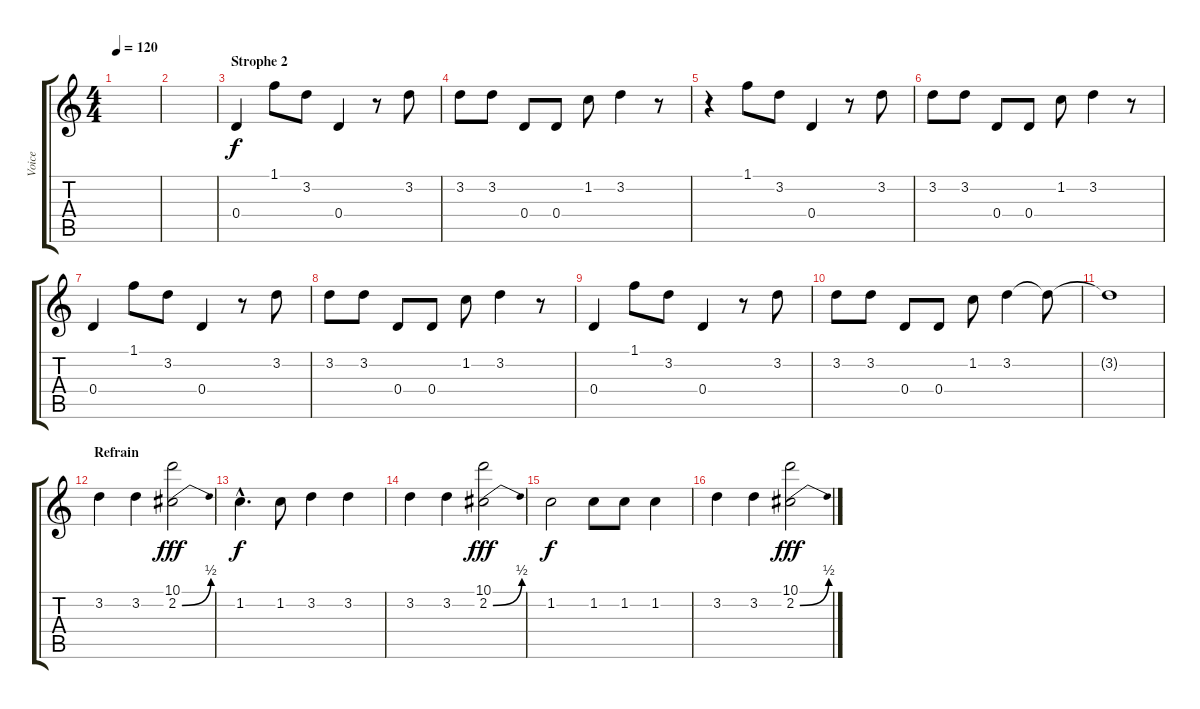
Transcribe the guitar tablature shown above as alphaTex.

\track ("Voice" "Voice") {instrument guitarharmonics}
\staff {score tabs}
\tuning (E4 B3 G3 D3 A2 E2) {hide}
\ts (4 4)
\tempo 120
\clef g2
\ks c
|
|
\section ("" "Strophe 2")
0.4.4 1.1.8 3.2.8 0.4.4 r.8 3.2.8 |
3.2.8 3.2.8 0.4.8 0.4.8 1.2.8 3.2.4 r.8 |
r.4 1.1.8 3.2.8 0.4.4 r.8 3.2.8 |
3.2.8 3.2.8 0.4.8 0.4.8 1.2.8 3.2.4 r.8 |
0.4.4 1.1.8 3.2.8 0.4.4 r.8 3.2.8 |
3.2.8 3.2.8 0.4.8 0.4.8 1.2.8 3.2.4 r.8 |
0.4.4 1.1.8 3.2.8 0.4.4 r.8 3.2.8 |
3.2.8 3.2.8 0.4.8 0.4.8 1.2.8 3.2.4 3.2{t}.8 |
3.2{t}.1 |
\section ("" "Refrain")
3.2.4 3.2.4 (10.1 2.2{be (bend 0 0 60 2)}).2{dy fff} |
1.2{hac}.4{d dy f} 1.2.8 3.2.4 3.2.4 |
3.2.4 3.2.4 (10.1 2.2{be (bend 0 0 60 2)}).2{dy fff} |
1.2.2{dy f} 1.2.8 1.2.8 1.2.4 |
3.2.4 3.2.4 (10.1 2.2{be (bend 0 0 60 2)}).2{dy fff}
